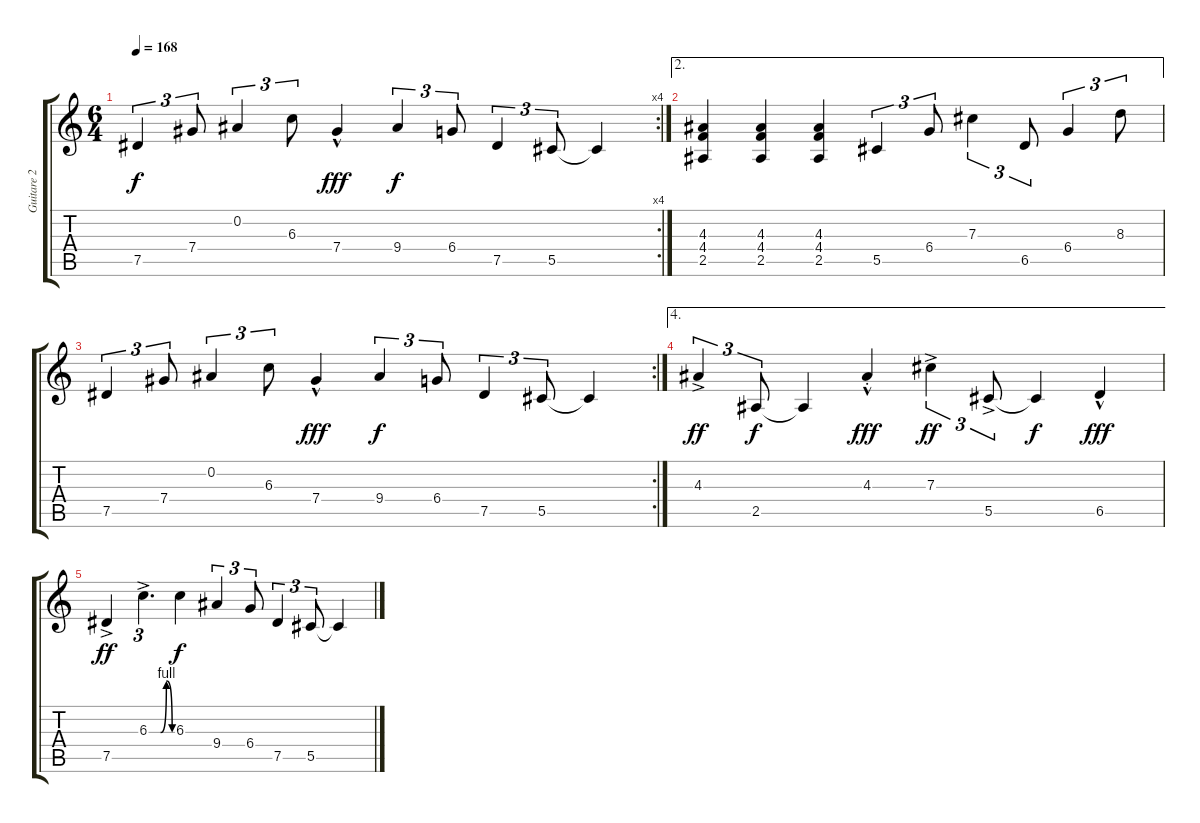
\track ("Guitare 2" "Guitare 2") {instrument overdrivenguitar}
\staff {score tabs}
\tuning (Eb4 Bb3 Gb3 Db3 Ab2 Db2) {hide}
\rc 4
\ts (6 4)
\tempo 168
\clef g2
\ks c
7.5.4{tu (3 2) dy f} 7.4.8{tu (3 2)} 0.2.4{tu (3 2)} 6.3.8{tu (3 2)} 7.4{hac}.4{dy fff} 9.4.4{tu (3 2) dy f} 6.4.8{tu (3 2)} 7.5.4{tu (3 2)} 5.5.8{tu (3 2)} 5.5{t}.4 |
\ae 2
(4.3 4.4 2.5).4 (4.3 4.4 2.5).4 (4.3 4.4 2.5).4 5.5.4{tu (3 2)} 6.4.8{tu (3 2)} 7.3.4{tu (3 2)} 6.5.8{tu (3 2)} 6.4.4{tu (3 2)} 8.3.8{tu (3 2)} |
\rc 2
7.5.4{tu (3 2)} 7.4.8{tu (3 2)} 0.2.4{tu (3 2)} 6.3.8{tu (3 2)} 7.4{hac}.4{dy fff} 9.4.4{tu (3 2) dy f} 6.4.8{tu (3 2)} 7.5.4{tu (3 2)} 5.5.8{tu (3 2)} 5.5{t}.4 |
\ae 4
4.3{ac}.4{tu (3 2) dy ff} 2.5.8{tu (3 2) dy f} 2.5{t}.4 4.3{hac st}.4{dy fff} 7.3{ac}.4{tu (3 2) dy ff} 5.5{ac}.8{tu (3 2)} 5.5{t}.4{dy f} 6.5{hac}.4{dy fff} |
7.5{ac}.4{dy ff} 6.3{be (custom 0 0 30 0 45 4 60 0) ac}.4{d tu (3 2)} 6.3.4{dy f} 9.4.4{tu (3 2)} 6.4.8{tu (3 2)} 7.5.4{tu (3 2)} 5.5.8{tu (3 2)} 5.5{t}.4
